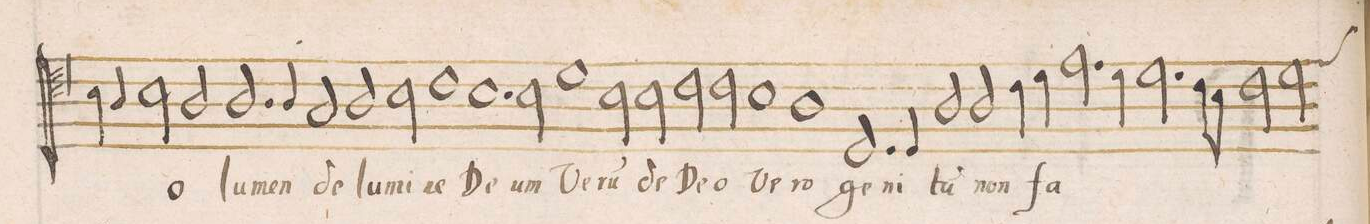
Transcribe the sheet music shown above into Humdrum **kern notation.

**kern	**text
*I"TENOR	*
*clefC4	*
*k[]	*
*met(C|)	*
*M2/1	*
4B\	.
4A/	.
2B\	.
=43-	=43-
2A/	-o
2.A/	lu-
4A/	-men
2G/	de
=44-	=44-
2A/	lu-
2B\	-mi-
1c\	-ne
=45-	=45-
1.B\	De-
2B\	-um
=46-	=46-
1d\	Ve-
2B\	-ru(m)
2B\	de
=47-	=47-
2c\	De-
2c\	-o
1B\	Ve-
=48-	=48-
1A\	-ro
2.D/	ge-
4D/	-ni-
=49-	=49-
2A/	-tu(m)
2A/	non
4c\	fa-
4d\	.
2.e\	.
=50-	=50-
4d\	.
2.d\	.
8c\L	.
8B\J	.
2c\	.
=51-	=51-
*custos:e	*
2d\	.
*-	*-
